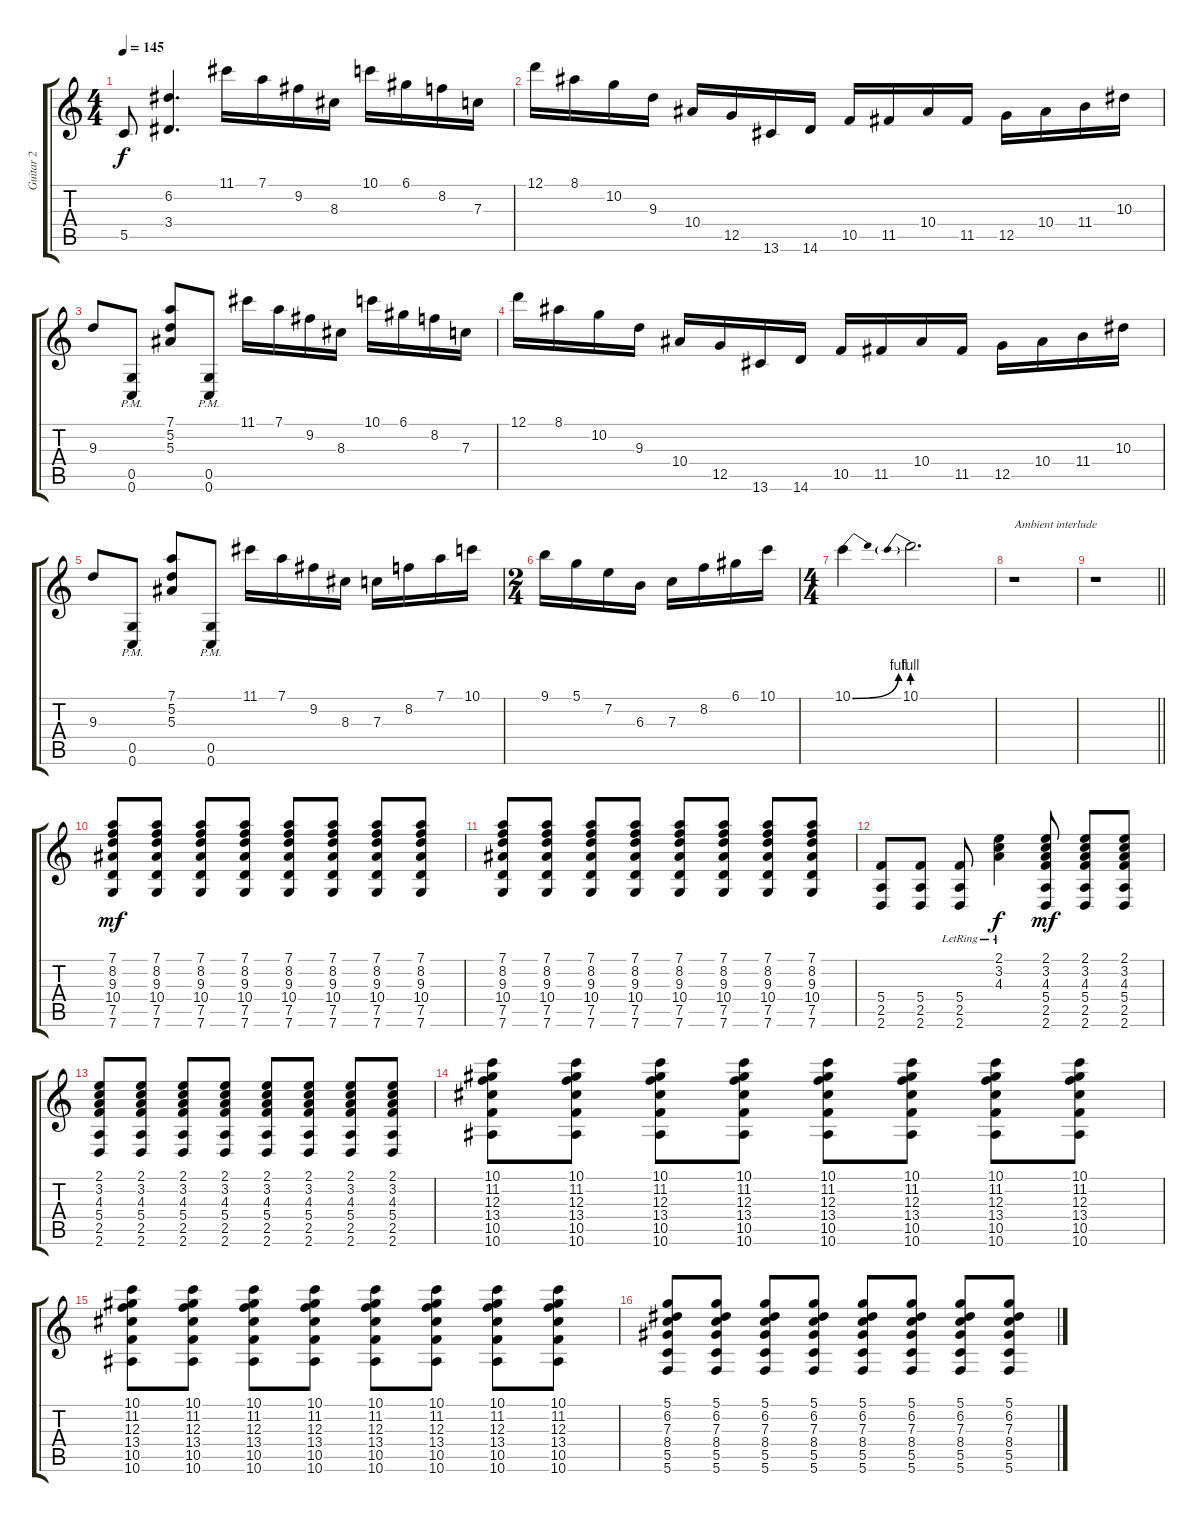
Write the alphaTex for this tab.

\track ("Guitar 2" "Guitar 2") {instrument distortionguitar}
\staff {score tabs}
\tuning (D4 A3 F3 C3 G2 C2) {hide}
\ts (4 4)
\tempo 145
\clef g2
\ks c
5.5{t}.8{dy f} (6.2 3.4).4{d} 11.1.16 7.1.16 9.2.16 8.3.16 10.1.16 6.1.16 8.2.16 7.3.16 |
12.1.16 8.1.16 10.2.16 9.3.16 10.4.16 12.5.16 13.6.16 14.6.16 10.5.16 11.5.16 10.4.16 11.5.16 12.5.16 10.4.16 11.4.16 10.3.16 |
9.3.8 (0.5{pm} 0.6{pm}).8 (7.1 5.2 5.3).8 (0.5{pm} 0.6{pm}).8 11.1.16 7.1.16 9.2.16 8.3.16 10.1.16 6.1.16 8.2.16 7.3.16 |
12.1.16 8.1.16 10.2.16 9.3.16 10.4.16 12.5.16 13.6.16 14.6.16 10.5.16 11.5.16 10.4.16 11.5.16 12.5.16 10.4.16 11.4.16 10.3.16 |
9.3.8 (0.5{pm} 0.6{pm}).8 (7.1 5.2 5.3).8 (0.5{pm} 0.6{pm}).8 11.1.16 7.1.16 9.2.16 8.3.16 7.3.16 8.2.16 7.1.16 10.1.16 |
\ts (2 4)
9.1.16 5.1.16 7.2.16 6.3.16 7.3.16 8.2.16 6.1.16 10.1.16 |
\ts (4 4)
10.1{be (bend 0 0 60 4)}.4 10.1{be (prebend 0 4 60 4)}.2{d} |
r.1{txt "Ambient interlude"} |
\barLineRight lightlight
r.1 |
\section ("" "")
(7.1 8.2 9.3 10.4 7.5 7.6).8{dy mf} (7.1 8.2 9.3 10.4 7.5 7.6).8 (7.1 8.2 9.3 10.4 7.5 7.6).8 (7.1 8.2 9.3 10.4 7.5 7.6).8 (7.1 8.2 9.3 10.4 7.5 7.6).8 (7.1 8.2 9.3 10.4 7.5 7.6).8 (7.1 8.2 9.3 10.4 7.5 7.6).8 (7.1 8.2 9.3 10.4 7.5 7.6).8 |
(7.1 8.2 9.3 10.4 7.5 7.6).8 (7.1 8.2 9.3 10.4 7.5 7.6).8 (7.1 8.2 9.3 10.4 7.5 7.6).8 (7.1 8.2 9.3 10.4 7.5 7.6).8 (7.1 8.2 9.3 10.4 7.5 7.6).8 (7.1 8.2 9.3 10.4 7.5 7.6).8 (7.1 8.2 9.3 10.4 7.5 7.6).8 (7.1 8.2 9.3 10.4 7.5 7.6).8 |
(5.4 2.5 2.6).8 (5.4 2.5 2.6).8 (5.4{lr} 2.5{lr} 2.6{lr}).8 (2.1{lr} 3.2{lr} 4.3).4{dy f} (2.1 3.2 4.3 5.4 2.5 2.6).8{dy mf} (2.1 3.2 4.3 5.4 2.5 2.6).8 (2.1 3.2 4.3 5.4 2.5 2.6).8 |
(2.1 3.2 4.3 5.4 2.5 2.6).8 (2.1 3.2 4.3 5.4 2.5 2.6).8 (2.1 3.2 4.3 5.4 2.5 2.6).8 (2.1 3.2 4.3 5.4 2.5 2.6).8 (2.1 3.2 4.3 5.4 2.5 2.6).8 (2.1 3.2 4.3 5.4 2.5 2.6).8 (2.1 3.2 4.3 5.4 2.5 2.6).8 (2.1 3.2 4.3 5.4 2.5 2.6).8 |
(10.1 11.2 12.3 13.4 10.5 10.6).8 (10.1 11.2 12.3 13.4 10.5 10.6).8 (10.1 11.2 12.3 13.4 10.5 10.6).8 (10.1 11.2 12.3 13.4 10.5 10.6).8 (10.1 11.2 12.3 13.4 10.5 10.6).8 (10.1 11.2 12.3 13.4 10.5 10.6).8 (10.1 11.2 12.3 13.4 10.5 10.6).8 (10.1 11.2 12.3 13.4 10.5 10.6).8 |
(10.1 11.2 12.3 13.4 10.5 10.6).8 (10.1 11.2 12.3 13.4 10.5 10.6).8 (10.1 11.2 12.3 13.4 10.5 10.6).8 (10.1 11.2 12.3 13.4 10.5 10.6).8 (10.1 11.2 12.3 13.4 10.5 10.6).8 (10.1 11.2 12.3 13.4 10.5 10.6).8 (10.1 11.2 12.3 13.4 10.5 10.6).8 (10.1 11.2 12.3 13.4 10.5 10.6).8 |
(5.1 6.2 7.3 8.4 5.5 5.6).8 (5.1 6.2 7.3 8.4 5.5 5.6).8 (5.1 6.2 7.3 8.4 5.5 5.6).8 (5.1 6.2 7.3 8.4 5.5 5.6).8 (5.1 6.2 7.3 8.4 5.5 5.6).8 (5.1 6.2 7.3 8.4 5.5 5.6).8 (5.1 6.2 7.3 8.4 5.5 5.6).8 (5.1 6.2 7.3 8.4 5.5 5.6).8
